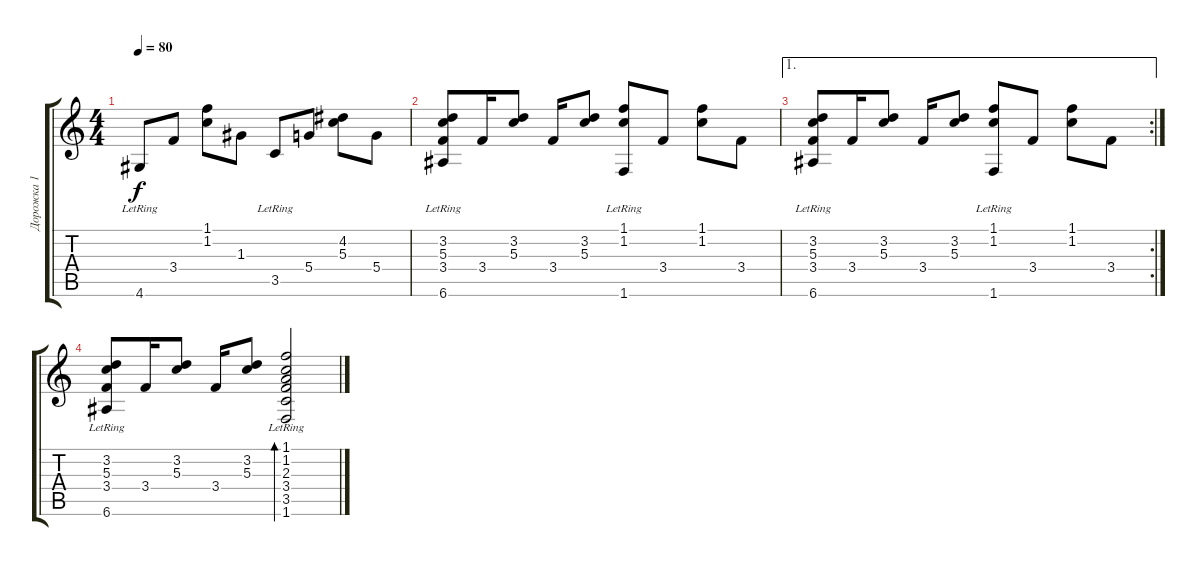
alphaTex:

\track ("Дорожка 1" "Дорожка 1") {instrument acousticguitarnylon}
\staff {score tabs}
\tuning (E4 B3 G3 D3 A2 E2) {hide}
\ts (4 4)
\tempo 80
\clef g2
\ks c
4.6{lr}.8{dy f} 3.4.8 (1.1 1.2).8 1.3.8 3.5{lr}.8 5.4.8 (4.2 5.3).8 5.4.8 |
(3.2 5.3 3.4 6.6{lr}).8 3.4.16 (3.2 5.3).8 3.4.16 (3.2 5.3).8 (1.1 1.2 1.6{lr}).8 3.4.8 (1.1 1.2).8 3.4.8 |
\ae 1
\rc 2
(3.2 5.3 3.4 6.6{lr}).8 3.4.16 (3.2 5.3).8 3.4.16 (3.2 5.3).8 (1.1 1.2 1.6{lr}).8 3.4.8 (1.1 1.2).8 3.4.8 |
(3.2 5.3 3.4 6.6{lr}).8 3.4.16 (3.2 5.3).8 3.4.16 (3.2 5.3).8 (1.1 1.2 2.3 3.4 3.5 1.6{lr}).2{bd 60}
